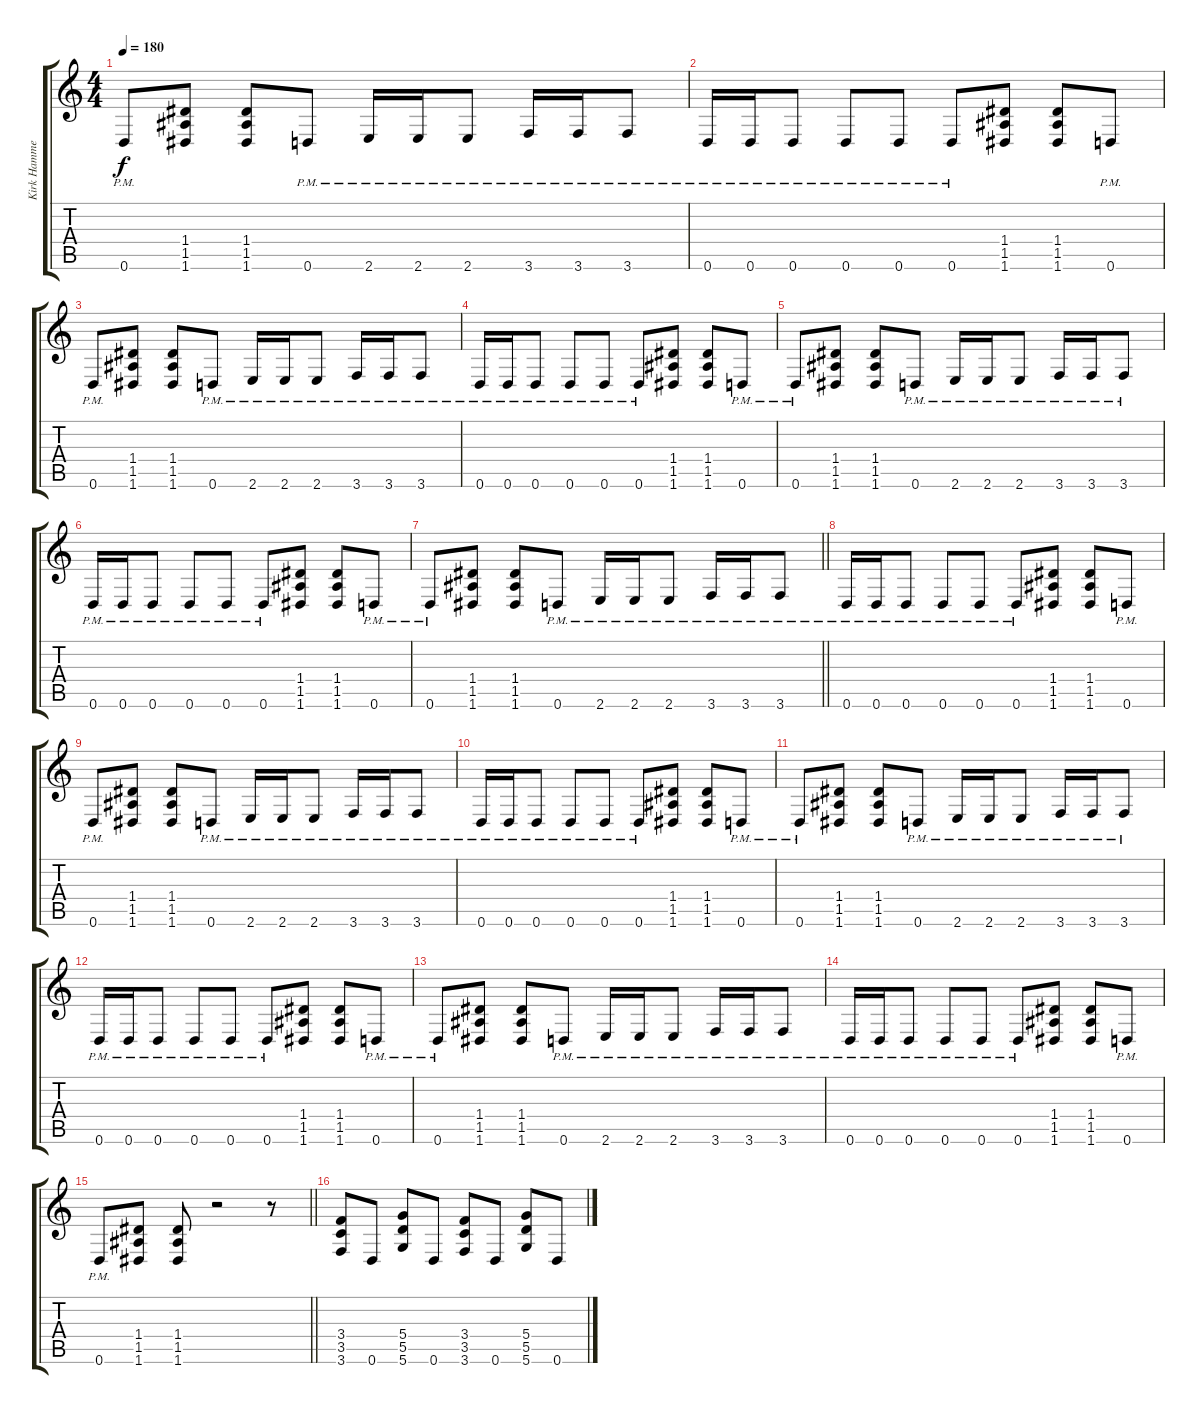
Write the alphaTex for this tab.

\track ("Kirk Hammett Guitar" "Kirk Hamme") {instrument distortionguitar}
\staff {score tabs}
\tuning (E4 B3 G3 D3 A2 D2) {hide}
\ts (4 4)
\tempo 180
\clef g2
\ks c
0.6{pm}.8{dy f} (1.4 1.5 1.6).8 (1.4 1.5 1.6).8 0.6{pm}.8 2.6{pm}.16 2.6{pm}.16 2.6{pm}.8 3.6{pm}.16 3.6{pm}.16 3.6{pm}.8 |
0.6{pm}.16 0.6{pm}.16 0.6{pm}.8 0.6{pm}.8 0.6{pm}.8 0.6{pm}.8 (1.4 1.5 1.6).8 (1.4 1.5 1.6).8 0.6{pm}.8 |
0.6{pm}.8 (1.4 1.5 1.6).8 (1.4 1.5 1.6).8 0.6{pm}.8 2.6{pm}.16 2.6{pm}.16 2.6{pm}.8 3.6{pm}.16 3.6{pm}.16 3.6{pm}.8 |
0.6{pm}.16 0.6{pm}.16 0.6{pm}.8 0.6{pm}.8 0.6{pm}.8 0.6{pm}.8 (1.4 1.5 1.6).8 (1.4 1.5 1.6).8 0.6{pm}.8 |
0.6{pm}.8 (1.4 1.5 1.6).8 (1.4 1.5 1.6).8 0.6{pm}.8 2.6{pm}.16 2.6{pm}.16 2.6{pm}.8 3.6{pm}.16 3.6{pm}.16 3.6{pm}.8 |
0.6{pm}.16 0.6{pm}.16 0.6{pm}.8 0.6{pm}.8 0.6{pm}.8 0.6{pm}.8 (1.4 1.5 1.6).8 (1.4 1.5 1.6).8 0.6{pm}.8 |
\barLineRight lightlight
0.6{pm}.8 (1.4 1.5 1.6).8 (1.4 1.5 1.6).8 0.6{pm}.8 2.6{pm}.16 2.6{pm}.16 2.6{pm}.8 3.6{pm}.16 3.6{pm}.16 3.6{pm}.8 |
\section ("" "")
0.6{pm}.16 0.6{pm}.16 0.6{pm}.8 0.6{pm}.8 0.6{pm}.8 0.6{pm}.8 (1.4 1.5 1.6).8 (1.4 1.5 1.6).8 0.6{pm}.8 |
0.6{pm}.8 (1.4 1.5 1.6).8 (1.4 1.5 1.6).8 0.6{pm}.8 2.6{pm}.16 2.6{pm}.16 2.6{pm}.8 3.6{pm}.16 3.6{pm}.16 3.6{pm}.8 |
0.6{pm}.16 0.6{pm}.16 0.6{pm}.8 0.6{pm}.8 0.6{pm}.8 0.6{pm}.8 (1.4 1.5 1.6).8 (1.4 1.5 1.6).8 0.6{pm}.8 |
0.6{pm}.8 (1.4 1.5 1.6).8 (1.4 1.5 1.6).8 0.6{pm}.8 2.6{pm}.16 2.6{pm}.16 2.6{pm}.8 3.6{pm}.16 3.6{pm}.16 3.6{pm}.8 |
0.6{pm}.16 0.6{pm}.16 0.6{pm}.8 0.6{pm}.8 0.6{pm}.8 0.6{pm}.8 (1.4 1.5 1.6).8 (1.4 1.5 1.6).8 0.6{pm}.8 |
0.6{pm}.8 (1.4 1.5 1.6).8 (1.4 1.5 1.6).8 0.6{pm}.8 2.6{pm}.16 2.6{pm}.16 2.6{pm}.8 3.6{pm}.16 3.6{pm}.16 3.6{pm}.8 |
0.6{pm}.16 0.6{pm}.16 0.6{pm}.8 0.6{pm}.8 0.6{pm}.8 0.6{pm}.8 (1.4 1.5 1.6).8 (1.4 1.5 1.6).8 0.6{pm}.8 |
\barLineRight lightlight
0.6{pm}.8 (1.4 1.5 1.6).8 (1.4 1.5 1.6).8 r.2 r.8 |
\section ("" "")
(3.4 3.5 3.6).8 0.6.8 (5.4 5.5 5.6).8 0.6.8 (3.4 3.5 3.6).8 0.6.8 (5.4 5.5 5.6).8 0.6.8
